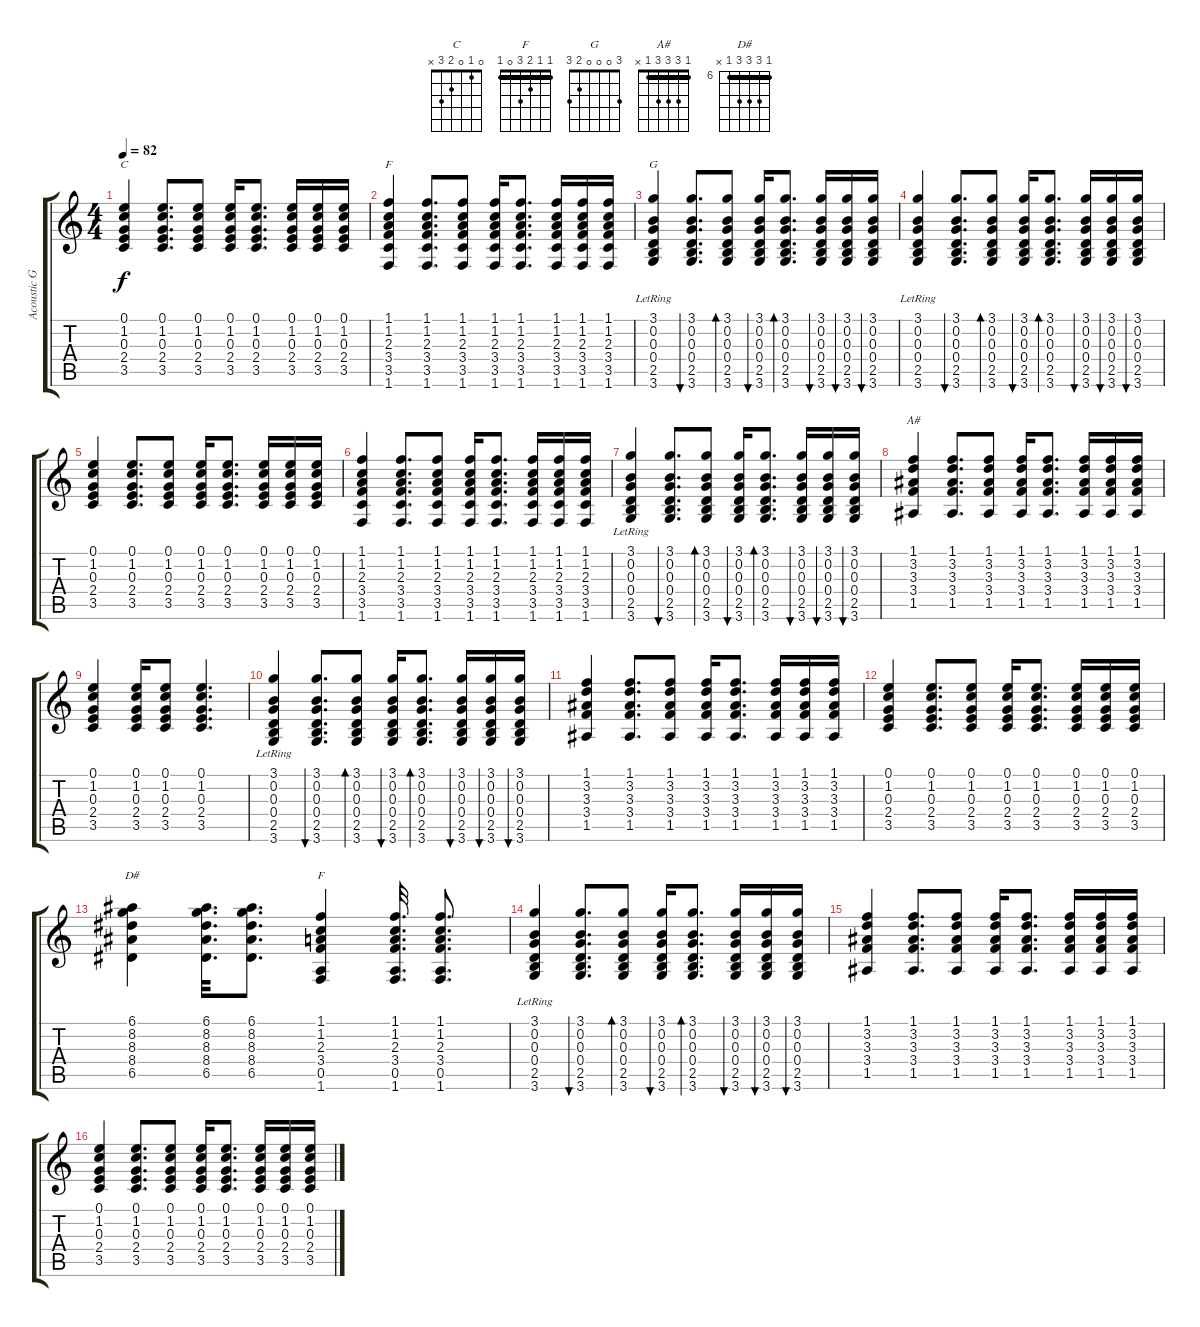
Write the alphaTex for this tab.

\track ("Acoustic Guitar" "Acoustic G") {instrument acousticguitarsteel}
\staff {score tabs}
\tuning (E4 B3 G3 D3 A2 E2) {hide}
\chord ("C" 0 1 0 2 3 x)
\chord ("F" 1 1 2 3 3 1) {barre 1}
\chord ("G" 3 0 0 0 2 3)
\chord ("A#" 1 3 3 3 1 x) {barre 1}
\chord ("D#" 6 8 8 8 6 x) {firstfret 6 barre 6}
\chord ("F" 1 1 2 3 0 1) {barre 1}
\ts (4 4)
\tempo 82
\clef g2
\ks c
(0.1 1.2 0.3 2.4 3.5).4{ch "C" dy f} (0.1 1.2 0.3 2.4 3.5).8{d} (0.1 1.2 0.3 2.4 3.5).8 (0.1 1.2 0.3 2.4 3.5).16 (0.1 1.2 0.3 2.4 3.5).8{d} (0.1 1.2 0.3 2.4 3.5).16 (0.1 1.2 0.3 2.4 3.5).16 (0.1 1.2 0.3 2.4 3.5).16 |
(1.1 1.2 2.3 3.4 3.5 1.6).4{ch "F"} (1.1 1.2 2.3 3.4 3.5 1.6).8{d} (1.1 1.2 2.3 3.4 3.5 1.6).8 (1.1 1.2 2.3 3.4 3.5 1.6).16 (1.1 1.2 2.3 3.4 3.5 1.6).8{d} (1.1 1.2 2.3 3.4 3.5 1.6).16 (1.1 1.2 2.3 3.4 3.5 1.6).16 (1.1 1.2 2.3 3.4 3.5 1.6).16 |
(3.1 0.2 0.3 0.4{lr} 2.5 3.6).4{ch "G"} (3.1 0.2 0.3 0.4 2.5 3.6).8{d bu 60} (3.1 0.2 0.3 0.4 2.5 3.6).8{bd 60} (3.1 0.2 0.3 0.4 2.5 3.6).16{bu 60} (3.1 0.2 0.3 0.4 2.5 3.6).8{d bd 60} (3.1 0.2 0.3 0.4 2.5 3.6).16{bu 60} (3.1 0.2 0.3 0.4 2.5 3.6).16{bu 60} (3.1 0.2 0.3 0.4 2.5 3.6).16{bu 60} |
(3.1 0.2 0.3 0.4{lr} 2.5 3.6).4 (3.1 0.2 0.3 0.4 2.5 3.6).8{d bu 60} (3.1 0.2 0.3 0.4 2.5 3.6).8{bd 60} (3.1 0.2 0.3 0.4 2.5 3.6).16{bu 60} (3.1 0.2 0.3 0.4 2.5 3.6).8{d bd 60} (3.1 0.2 0.3 0.4 2.5 3.6).16{bu 60} (3.1 0.2 0.3 0.4 2.5 3.6).16{bu 60} (3.1 0.2 0.3 0.4 2.5 3.6).16{bu 60} |
(0.1 1.2 0.3 2.4 3.5).4 (0.1 1.2 0.3 2.4 3.5).8{d} (0.1 1.2 0.3 2.4 3.5).8 (0.1 1.2 0.3 2.4 3.5).16 (0.1 1.2 0.3 2.4 3.5).8{d} (0.1 1.2 0.3 2.4 3.5).16 (0.1 1.2 0.3 2.4 3.5).16 (0.1 1.2 0.3 2.4 3.5).16 |
(1.1 1.2 2.3 3.4 3.5 1.6).4 (1.1 1.2 2.3 3.4 3.5 1.6).8{d} (1.1 1.2 2.3 3.4 3.5 1.6).8 (1.1 1.2 2.3 3.4 3.5 1.6).16 (1.1 1.2 2.3 3.4 3.5 1.6).8{d} (1.1 1.2 2.3 3.4 3.5 1.6).16 (1.1 1.2 2.3 3.4 3.5 1.6).16 (1.1 1.2 2.3 3.4 3.5 1.6).16 |
(3.1 0.2 0.3 0.4{lr} 2.5 3.6).4 (3.1 0.2 0.3 0.4 2.5 3.6).8{d bu 60} (3.1 0.2 0.3 0.4 2.5 3.6).8{bd 60} (3.1 0.2 0.3 0.4 2.5 3.6).16{bu 60} (3.1 0.2 0.3 0.4 2.5 3.6).8{d bd 60} (3.1 0.2 0.3 0.4 2.5 3.6).16{bu 60} (3.1 0.2 0.3 0.4 2.5 3.6).16{bu 60} (3.1 0.2 0.3 0.4 2.5 3.6).16{bu 60} |
(1.1 3.2 3.3 3.4 1.5).4{ch "A#"} (1.1 3.2 3.3 3.4 1.5).8{d} (1.1 3.2 3.3 3.4 1.5).8 (1.1 3.2 3.3 3.4 1.5).16 (1.1 3.2 3.3 3.4 1.5).8{d} (1.1 3.2 3.3 3.4 1.5).16 (1.1 3.2 3.3 3.4 1.5).16 (1.1 3.2 3.3 3.4 1.5).16 |
(0.1 1.2 0.3 2.4 3.5).4 (0.1 1.2 0.3 2.4 3.5).16 (0.1 1.2 0.3 2.4 3.5).8 (0.1 1.2 0.3 2.4 3.5).4{d} |
(3.1 0.2 0.3 0.4{lr} 2.5 3.6).4 (3.1 0.2 0.3 0.4 2.5 3.6).8{d bu 60} (3.1 0.2 0.3 0.4 2.5 3.6).8{bd 60} (3.1 0.2 0.3 0.4 2.5 3.6).16{bu 60} (3.1 0.2 0.3 0.4 2.5 3.6).8{d bd 60} (3.1 0.2 0.3 0.4 2.5 3.6).16{bu 60} (3.1 0.2 0.3 0.4 2.5 3.6).16{bu 60} (3.1 0.2 0.3 0.4 2.5 3.6).16{bu 60} |
(1.1 3.2 3.3 3.4 1.5).4 (1.1 3.2 3.3 3.4 1.5).8{d} (1.1 3.2 3.3 3.4 1.5).8 (1.1 3.2 3.3 3.4 1.5).16 (1.1 3.2 3.3 3.4 1.5).8{d} (1.1 3.2 3.3 3.4 1.5).16 (1.1 3.2 3.3 3.4 1.5).16 (1.1 3.2 3.3 3.4 1.5).16 |
(0.1 1.2 0.3 2.4 3.5).4 (0.1 1.2 0.3 2.4 3.5).8{d} (0.1 1.2 0.3 2.4 3.5).8 (0.1 1.2 0.3 2.4 3.5).16 (0.1 1.2 0.3 2.4 3.5).8{d} (0.1 1.2 0.3 2.4 3.5).16 (0.1 1.2 0.3 2.4 3.5).16 (0.1 1.2 0.3 2.4 3.5).16 |
(6.1 8.2 8.3 8.4 6.5).4{ch "D#"} (6.1 8.2 8.3 8.4 6.5).32{d} (6.1 8.2 8.3 8.4 6.5).8{d} (1.1 1.2 2.3 3.4 0.5 1.6).4{ch "F"} (1.1 1.2 2.3 3.4 0.5 1.6).32{d} (1.1 1.2 2.3 3.4 0.5 1.6).8{d} |
(3.1 0.2 0.3 0.4{lr} 2.5 3.6).4 (3.1 0.2 0.3 0.4 2.5 3.6).8{d bu 60} (3.1 0.2 0.3 0.4 2.5 3.6).8{bd 60} (3.1 0.2 0.3 0.4 2.5 3.6).16{bu 60} (3.1 0.2 0.3 0.4 2.5 3.6).8{d bd 60} (3.1 0.2 0.3 0.4 2.5 3.6).16{bu 60} (3.1 0.2 0.3 0.4 2.5 3.6).16{bu 60} (3.1 0.2 0.3 0.4 2.5 3.6).16{bu 60} |
(1.1 3.2 3.3 3.4 1.5).4 (1.1 3.2 3.3 3.4 1.5).8{d} (1.1 3.2 3.3 3.4 1.5).8 (1.1 3.2 3.3 3.4 1.5).16 (1.1 3.2 3.3 3.4 1.5).8{d} (1.1 3.2 3.3 3.4 1.5).16 (1.1 3.2 3.3 3.4 1.5).16 (1.1 3.2 3.3 3.4 1.5).16{txt ""} |
(0.1 1.2 0.3 2.4 3.5).4 (0.1 1.2 0.3 2.4 3.5).8{d} (0.1 1.2 0.3 2.4 3.5).8 (0.1 1.2 0.3 2.4 3.5).16 (0.1 1.2 0.3 2.4 3.5).8{d} (0.1 1.2 0.3 2.4 3.5).16 (0.1 1.2 0.3 2.4 3.5).16 (0.1 1.2 0.3 2.4 3.5).16
